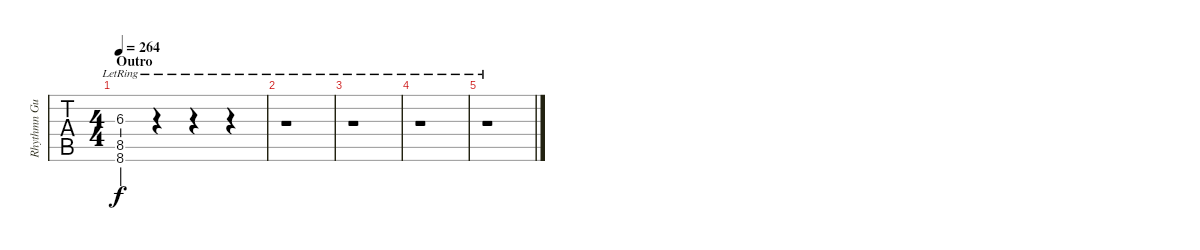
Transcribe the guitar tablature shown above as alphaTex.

\track ("Rhythmn Guitar" "Rhythmn Gu") {instrument electricguitarjazz}
\staff {tabs}
\tuning (E4 B3 G3 D3 A2 D2) {hide}
\ts (4 4)
\section ("" "Outro")
\tempo 264
\clef g2
\ks c
(6.3{lr} 8.5{lr} 8.6{lr}).4{dy f} r.4 r.4 r.4 |
r.1 |
r.1 |
r.1 |
r.1
